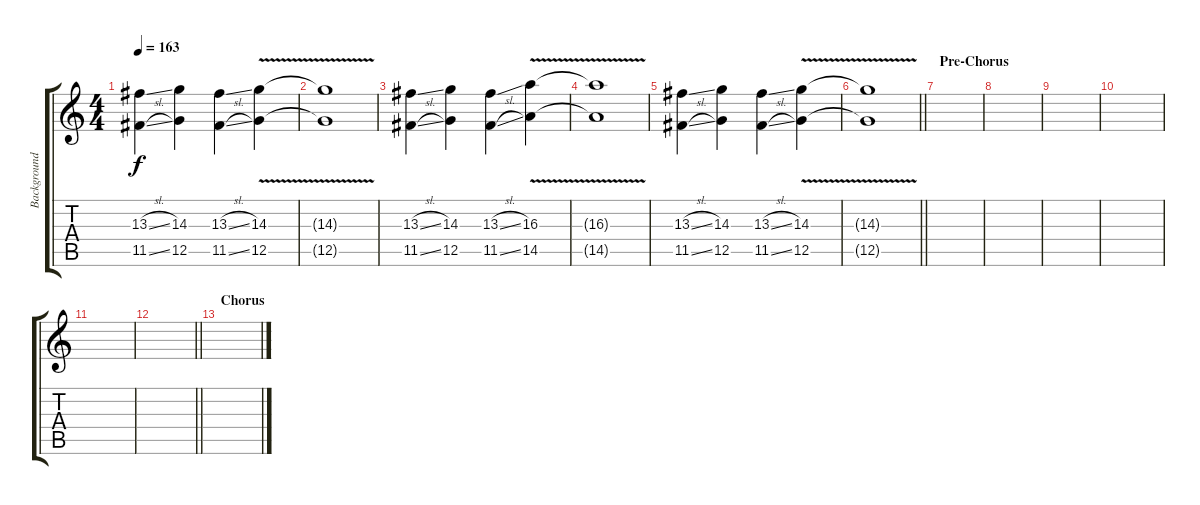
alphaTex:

\track ("Background Guitar (Dan Jacobs)" "Background") {instrument distortionguitar}
\staff {score tabs}
\tuning (D4 A3 F3 C3 G2 C2) {hide}
\ts (4 4)
\tempo 163
\clef g2
\ks c
(13.3{sl} 11.5{sl}).4{dy f instrument distortionguitar} (14.3 12.5).4 (13.3{sl} 11.5{sl}).4 (14.3{v} 12.5{v}).4 |
(14.3{t} 12.5{t}).1 |
(13.3{sl} 11.5{sl}).4 (14.3 12.5).4 (13.3{sl} 11.5{sl}).4 (16.3{v} 14.5{v}).4 |
(16.3{t} 14.5{t}).1 |
(13.3{sl} 11.5{sl}).4 (14.3 12.5).4 (13.3{sl} 11.5{sl}).4 (14.3{v} 12.5{v}).4 |
\barLineRight lightlight
(14.3{t} 12.5{t}).1 |
\section ("" "Pre-Chorus")
|
|
|
|
|
\barLineRight lightlight
|
\section ("" "Chorus")
